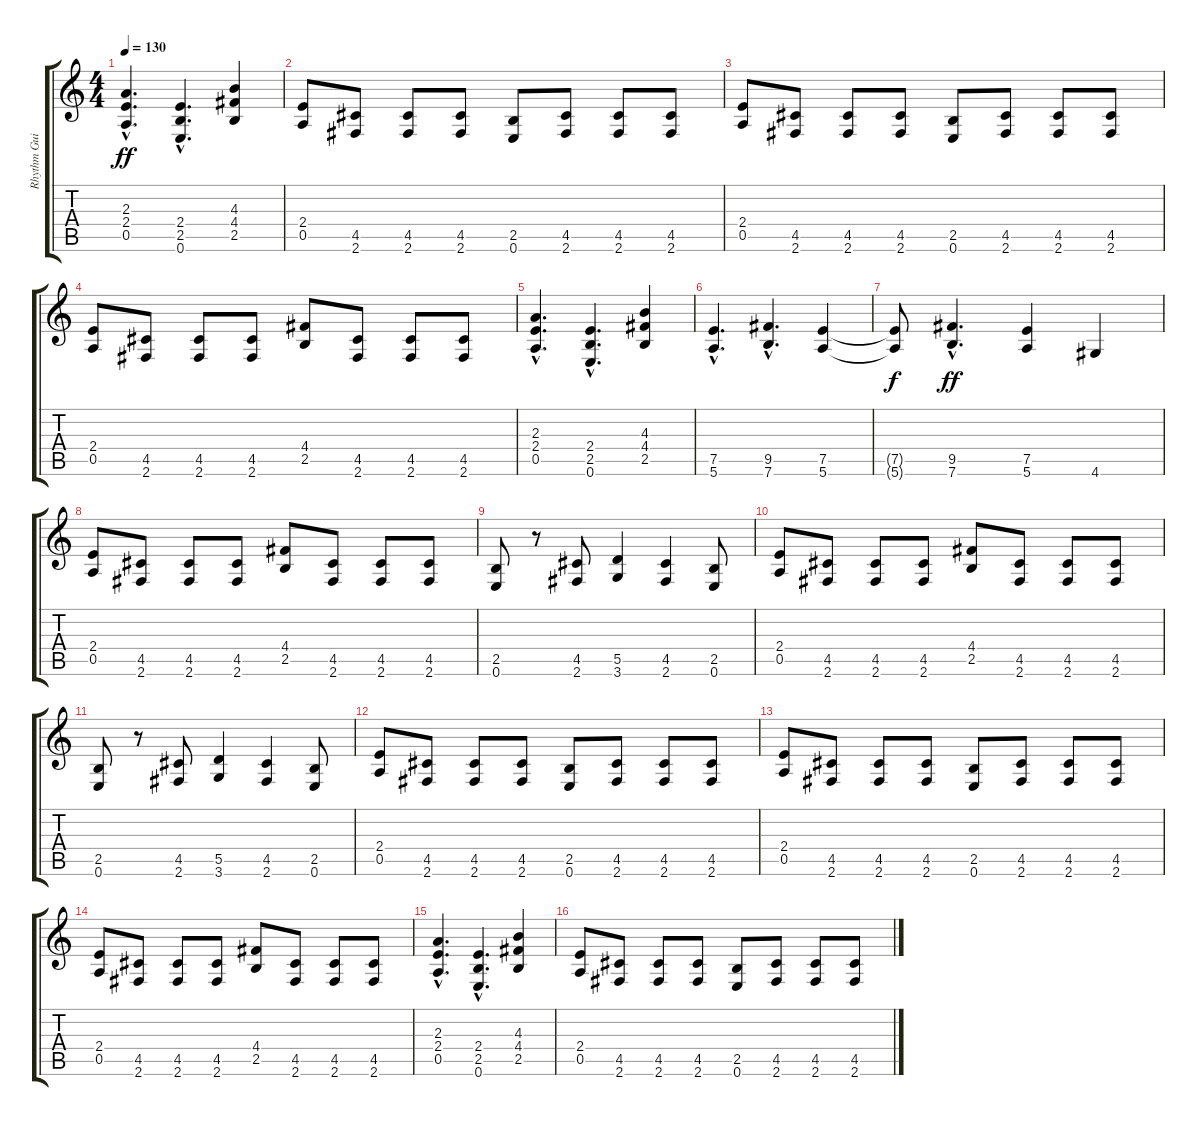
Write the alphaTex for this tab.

\track ("Rhythm Guitar" "Rhythm Gui") {instrument overdrivenguitar}
\staff {score tabs}
\tuning (E4 B3 G3 D3 A2 E2) {hide}
\ts (4 4)
\tempo 130
\clef g2
\ks c
(2.3{hac} 2.4{hac} 0.5{hac}).4{d dy ff} (2.4{hac} 2.5{hac} 0.6{hac}).4{d} (4.3 4.4 2.5).4 |
(2.4 0.5).8 (4.5 2.6).8 (4.5 2.6).8 (4.5 2.6).8 (2.5 0.6).8 (4.5 2.6).8 (4.5 2.6).8 (4.5 2.6).8 |
(2.4 0.5).8 (4.5 2.6).8 (4.5 2.6).8 (4.5 2.6).8 (2.5 0.6).8 (4.5 2.6).8 (4.5 2.6).8 (4.5 2.6).8 |
(2.4 0.5).8 (4.5 2.6).8 (4.5 2.6).8 (4.5 2.6).8 (4.4 2.5).8 (4.5 2.6).8 (4.5 2.6).8 (4.5 2.6).8 |
(2.3{hac} 2.4{hac} 0.5{hac}).4{d} (2.4{hac} 2.5{hac} 0.6{hac}).4{d} (4.3 4.4 2.5).4 |
(7.5{hac} 5.6{hac}).4{d} (9.5{hac} 7.6{hac}).4{d} (7.5 5.6).4 |
(7.5{t} 5.6{t}).8{dy f} (9.5{hac} 7.6{hac}).4{d dy ff} (7.5 5.6).4 4.6.4 |
(2.4 0.5).8 (4.5 2.6).8 (4.5 2.6).8 (4.5 2.6).8 (4.4 2.5).8 (4.5 2.6).8 (4.5 2.6).8 (4.5 2.6).8 |
(2.5 0.6).8 r.8 (4.5 2.6).8 (5.5 3.6).4 (4.5 2.6).4 (2.5 0.6).8 |
(2.4 0.5).8 (4.5 2.6).8 (4.5 2.6).8 (4.5 2.6).8 (4.4 2.5).8 (4.5 2.6).8 (4.5 2.6).8 (4.5 2.6).8 |
(2.5 0.6).8 r.8 (4.5 2.6).8 (5.5 3.6).4 (4.5 2.6).4 (2.5 0.6).8 |
(2.4 0.5).8 (4.5 2.6).8 (4.5 2.6).8 (4.5 2.6).8 (2.5 0.6).8 (4.5 2.6).8 (4.5 2.6).8 (4.5 2.6).8 |
(2.4 0.5).8 (4.5 2.6).8 (4.5 2.6).8 (4.5 2.6).8 (2.5 0.6).8 (4.5 2.6).8 (4.5 2.6).8 (4.5 2.6).8 |
(2.4 0.5).8 (4.5 2.6).8 (4.5 2.6).8 (4.5 2.6).8 (4.4 2.5).8 (4.5 2.6).8 (4.5 2.6).8 (4.5 2.6).8 |
(2.3{hac} 2.4{hac} 0.5{hac}).4{d} (2.4{hac} 2.5{hac} 0.6{hac}).4{d} (4.3 4.4 2.5).4 |
(2.4 0.5).8 (4.5 2.6).8 (4.5 2.6).8 (4.5 2.6).8 (2.5 0.6).8 (4.5 2.6).8 (4.5 2.6).8 (4.5 2.6).8
